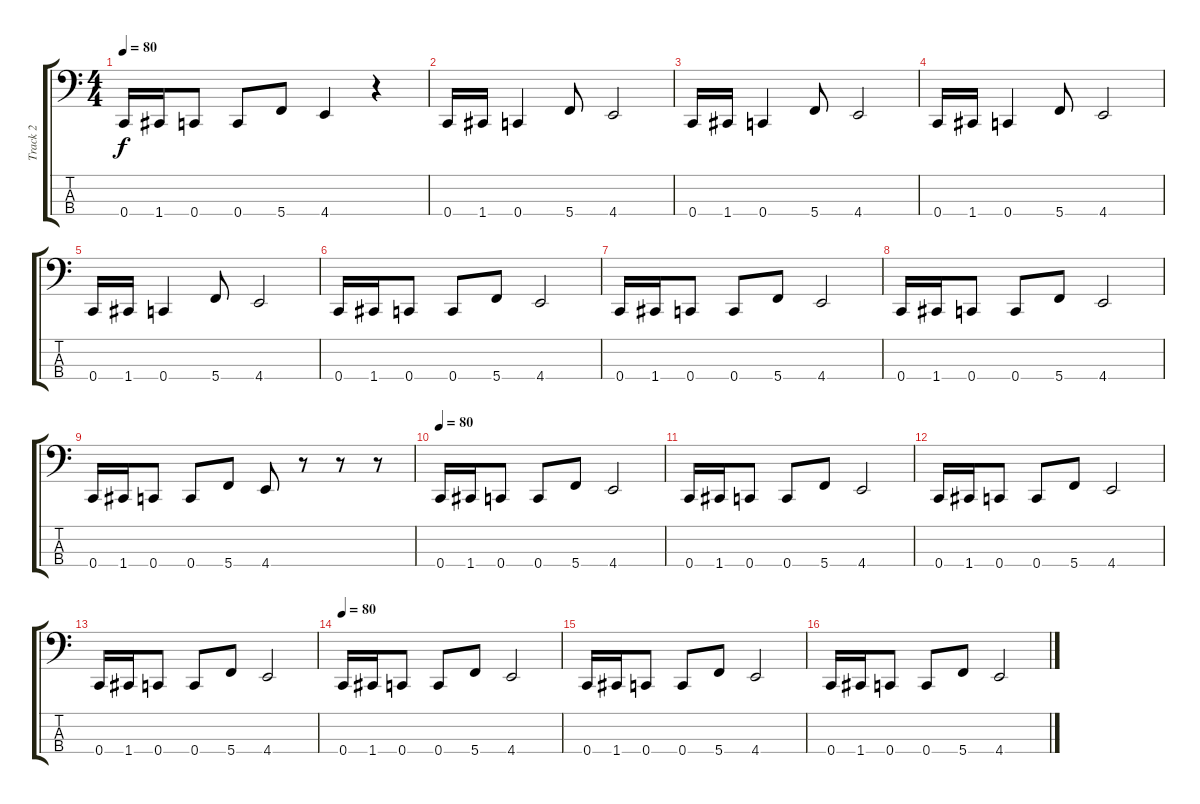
\track ("Track 2" "Track 2") {instrument electricbassfinger}
\staff {score tabs}
\tuning (F2 C2 G1 C1) {hide}
\ts (4 4)
\tempo 80
\clef f4
\ks c
0.4.16{dy f} 1.4.16 0.4.8 0.4.8 5.4.8 4.4.4 r.4 |
0.4.16 1.4.16 0.4.4 5.4.8 4.4.2 |
0.4.16 1.4.16 0.4.4 5.4.8 4.4.2 |
0.4.16 1.4.16 0.4.4 5.4.8 4.4.2 |
0.4.16 1.4.16 0.4.4 5.4.8 4.4.2 |
0.4.16 1.4.16 0.4.8 0.4.8 5.4.8 4.4.2 |
0.4.16 1.4.16 0.4.8 0.4.8 5.4.8 4.4.2 |
0.4.16 1.4.16 0.4.8 0.4.8 5.4.8 4.4.2 |
0.4.16 1.4.16 0.4.8 0.4.8 5.4.8 4.4.8 r.8 r.8 r.8 |
\tempo 80
0.4.16 1.4.16 0.4.8 0.4.8 5.4.8 4.4.2 |
0.4.16 1.4.16 0.4.8 0.4.8 5.4.8 4.4.2 |
0.4.16 1.4.16 0.4.8 0.4.8 5.4.8 4.4.2 |
0.4.16 1.4.16 0.4.8 0.4.8 5.4.8 4.4.2 |
\tempo 80
0.4.16 1.4.16 0.4.8 0.4.8 5.4.8 4.4.2 |
0.4.16 1.4.16 0.4.8 0.4.8 5.4.8 4.4.2 |
0.4.16 1.4.16 0.4.8 0.4.8 5.4.8 4.4.2
